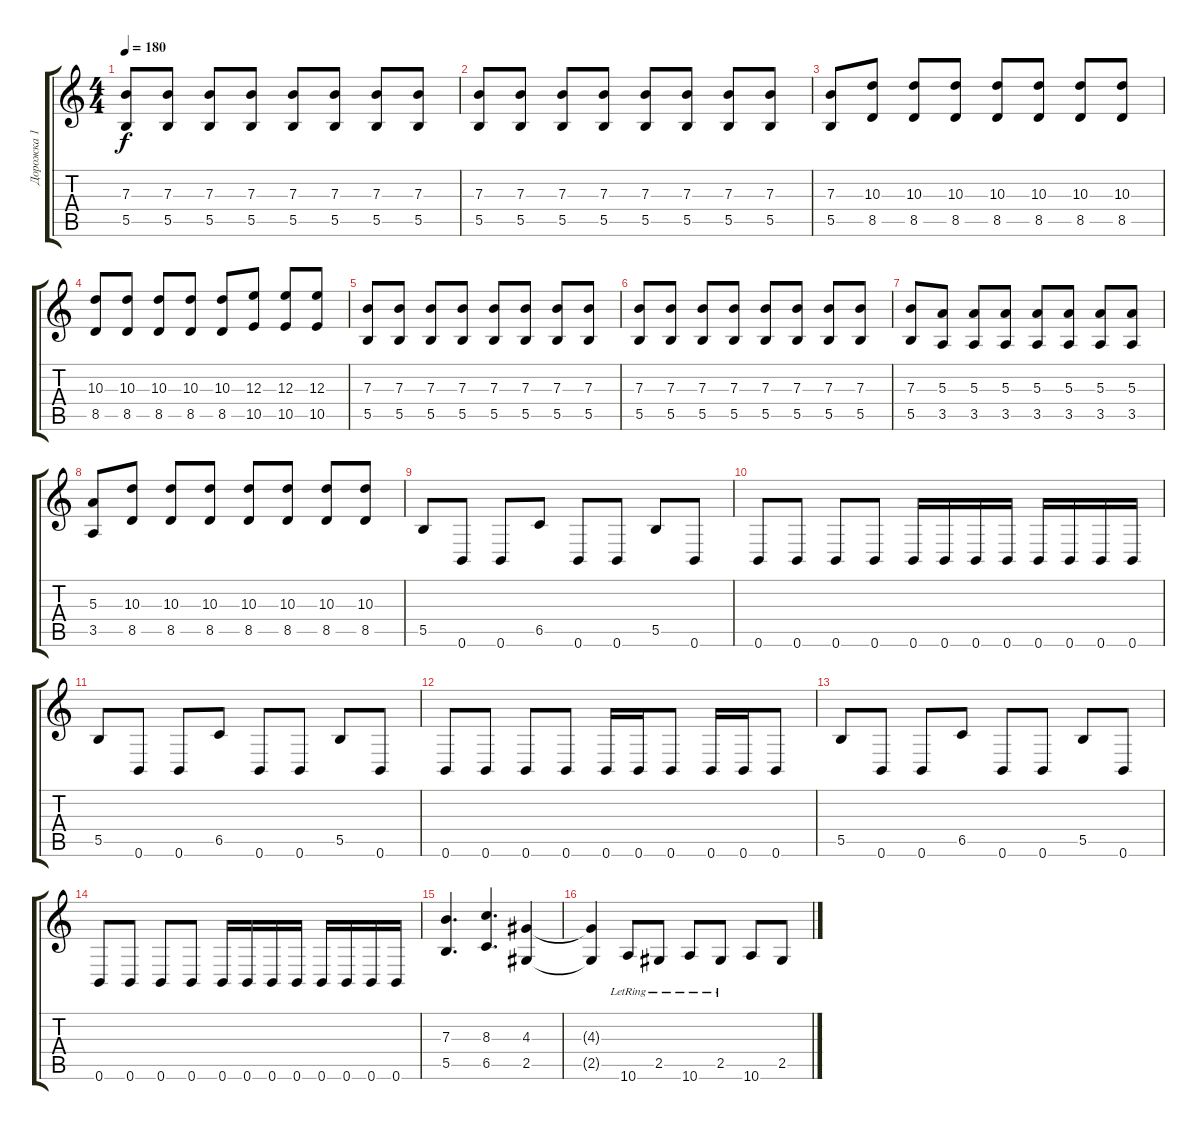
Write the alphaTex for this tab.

\track ("Дорожка 1" "Дорожка 1") {instrument distortionguitar}
\staff {score tabs}
\tuning (Db4 Ab3 E3 B2 Gb2 B1) {hide}
\ts (4 4)
\tempo 180
\clef g2
\ks c
(7.3 5.5).8{dy f} (7.3 5.5).8 (7.3 5.5).8 (7.3 5.5).8 (7.3 5.5).8 (7.3 5.5).8 (7.3 5.5).8 (7.3 5.5).8 |
(7.3 5.5).8 (7.3 5.5).8 (7.3 5.5).8 (7.3 5.5).8 (7.3 5.5).8 (7.3 5.5).8 (7.3 5.5).8 (7.3 5.5).8 |
(7.3 5.5).8 (10.3 8.5).8 (10.3 8.5).8 (10.3 8.5).8 (10.3 8.5).8 (10.3 8.5).8 (10.3 8.5).8 (10.3 8.5).8 |
(10.3 8.5).8 (10.3 8.5).8 (10.3 8.5).8 (10.3 8.5).8 (10.3 8.5).8 (12.3 10.5).8 (12.3 10.5).8 (12.3 10.5).8 |
(7.3 5.5).8 (7.3 5.5).8 (7.3 5.5).8 (7.3 5.5).8 (7.3 5.5).8 (7.3 5.5).8 (7.3 5.5).8 (7.3 5.5).8 |
(7.3 5.5).8 (7.3 5.5).8 (7.3 5.5).8 (7.3 5.5).8 (7.3 5.5).8 (7.3 5.5).8 (7.3 5.5).8 (7.3 5.5).8 |
(7.3 5.5).8 (5.3 3.5).8 (5.3 3.5).8 (5.3 3.5).8 (5.3 3.5).8 (5.3 3.5).8 (5.3 3.5).8 (5.3 3.5).8 |
(5.3 3.5).8 (10.3 8.5).8 (10.3 8.5).8 (10.3 8.5).8 (10.3 8.5).8 (10.3 8.5).8 (10.3 8.5).8 (10.3 8.5).8 |
5.5.8 0.6.8 0.6.8 6.5.8 0.6.8 0.6.8 5.5.8 0.6.8 |
0.6.8 0.6.8 0.6.8 0.6.8 0.6.16 0.6.16 0.6.16 0.6.16 0.6.16 0.6.16 0.6.16 0.6.16 |
5.5.8 0.6.8 0.6.8 6.5.8 0.6.8 0.6.8 5.5.8 0.6.8 |
0.6.8 0.6.8 0.6.8 0.6.8 0.6.16 0.6.16 0.6.8 0.6.16 0.6.16 0.6.8 |
5.5.8 0.6.8 0.6.8 6.5.8 0.6.8 0.6.8 5.5.8 0.6.8 |
0.6.8 0.6.8 0.6.8 0.6.8 0.6.16 0.6.16 0.6.16 0.6.16 0.6.16 0.6.16 0.6.16 0.6.16 |
(7.3 5.5).4{d} (8.3 6.5).4{d} (4.3 2.5).4 |
(4.3{t} 2.5{t}).4 10.6{lr}.8 2.5{lr}.8 10.6{lr}.8 2.5{lr}.8 10.6.8 2.5.8
